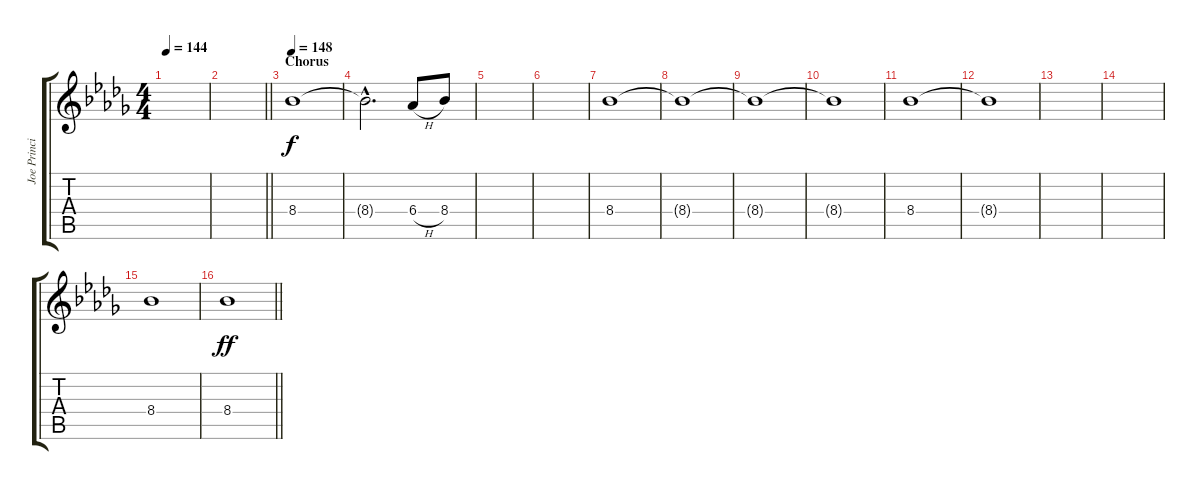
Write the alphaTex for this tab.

\track ("Joe Principe - Vocals" "Joe Princi") {instrument distortionguitar}
\staff {score tabs}
\tuning (E4 B3 G3 D3 A2 E2) {hide}
\ts (4 4)
\tempo 144
\clef g2
\ks db
|
\barLineRight lightlight
|
\section ("" "Chorus")
\tempo 148
8.4.1 |
8.4{hac t}.2{d} 6.4{h}.8 8.4.8 |
|
|
8.4.1 |
8.4{t}.1 |
8.4{t}.1 |
8.4{t}.1 |
8.4.1 |
8.4{t}.1 |
|
|
8.4.1 |
\barLineRight lightlight
8.4.1{dy ff}
